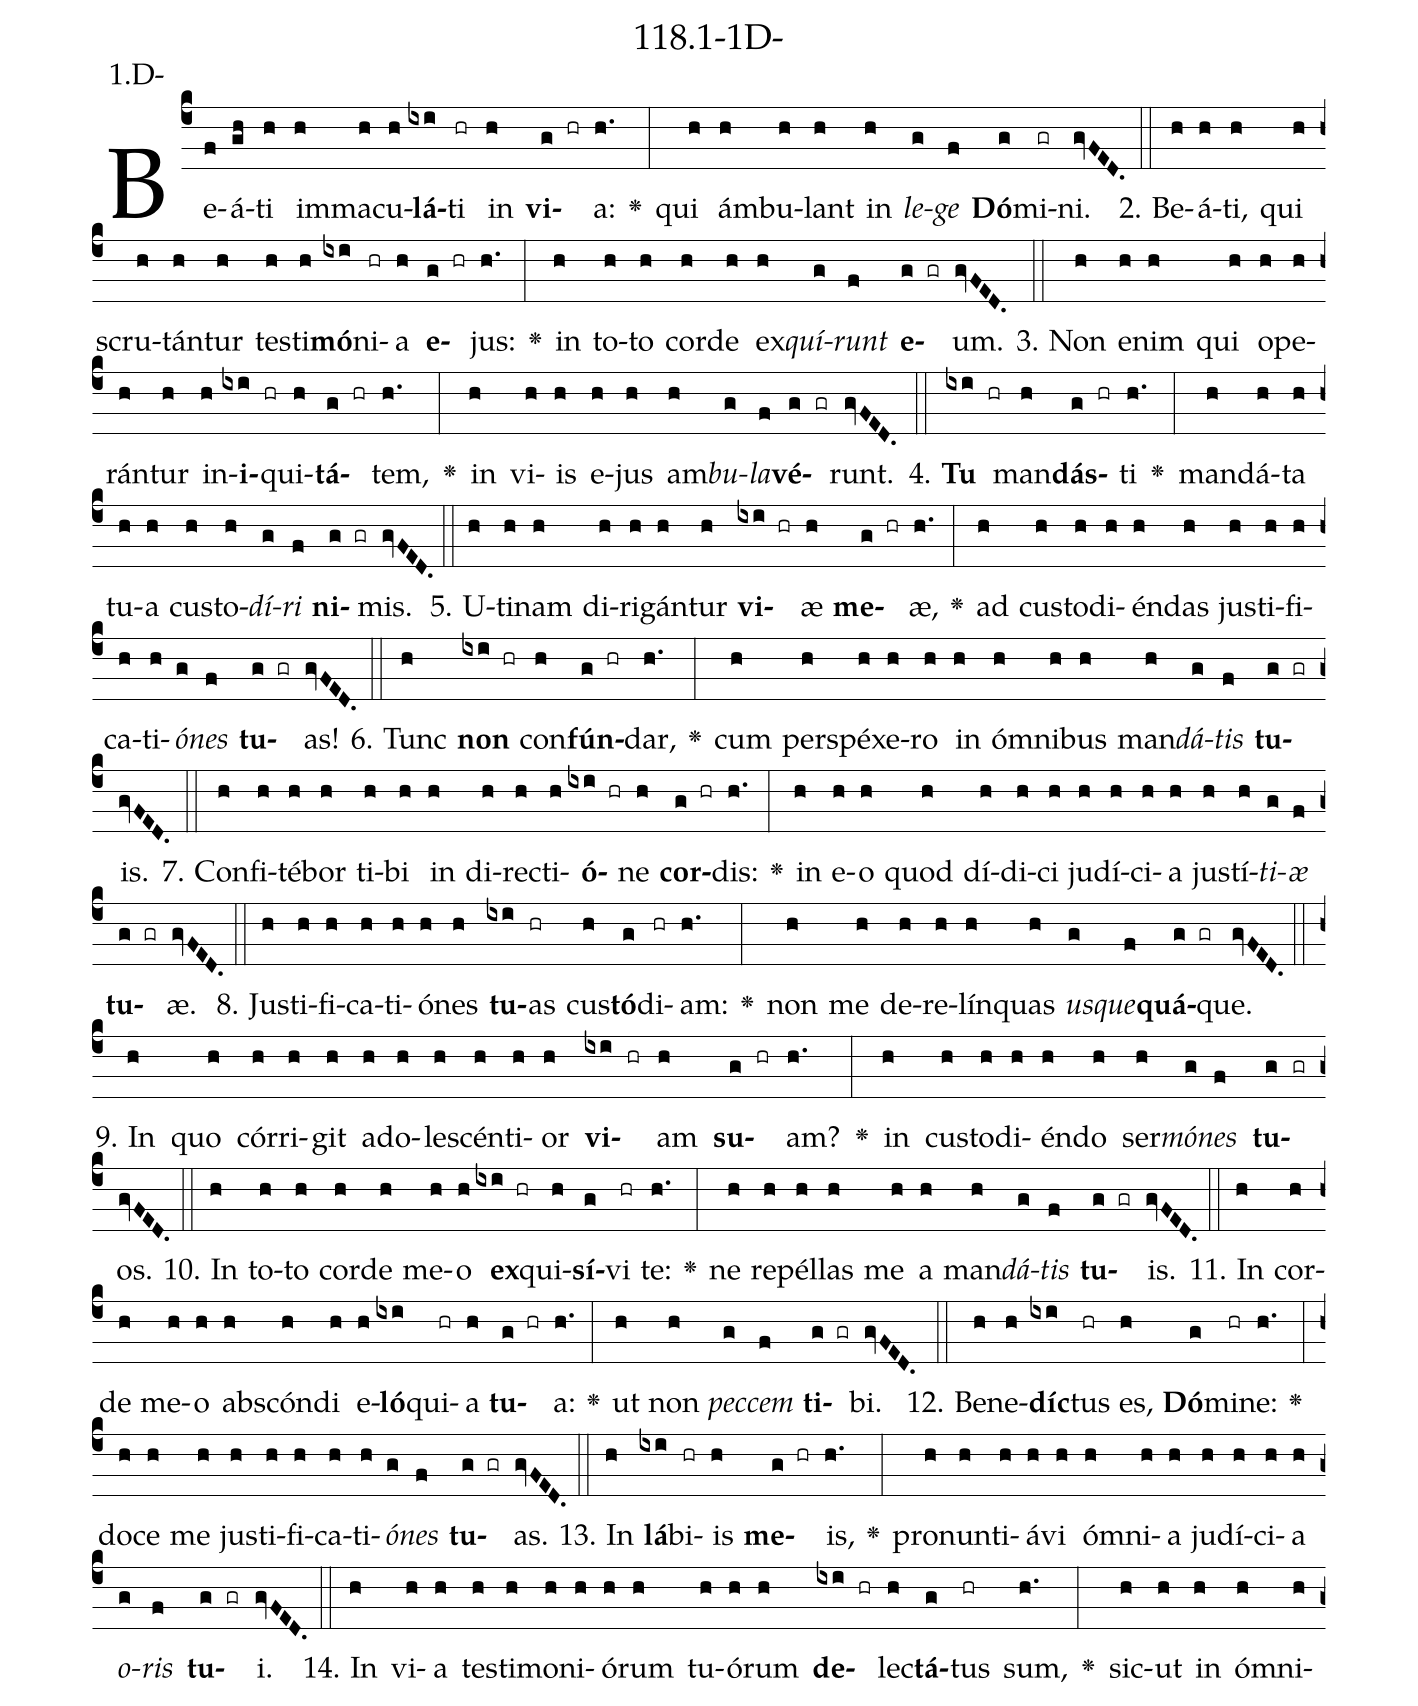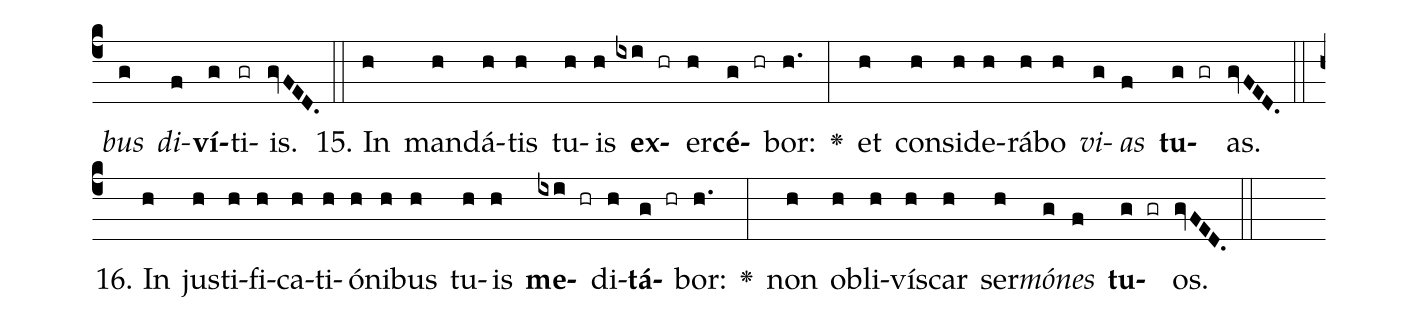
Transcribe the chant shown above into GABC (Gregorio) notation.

name: 118.1-1D-;
annotation: 1.D-;
%%
(c4)Be(f)á(gh)ti(h) im(h)ma(h)cu(h)<b>lá</b>(ixi)ti(hr) in(h) <b>vi</b>(g hr)a:(h.) <v>\greheightstar</v>(:) qui(h) ám(h)bu(h)lant(h) in(h) <i>le</i>(g)<i>ge</i>(f) <b>Dó</b>(g)mi(gr)ni.(gvFED.) (::)
2. Be(h)á(h)ti,(h) qui(h) scru(h)tán(h)tur(h) tes(h)ti(h)<b>mó</b>(ixi)ni(hr)a(h) <b>e</b>(g hr)jus:(h.) <v>\greheightstar</v>(:) in(h) to(h)to(h) cor(h)de(h) ex(h)<i>quí</i>(g)<i>runt</i>(f) <b>e</b>(g gr)um.(gvFED.) (::)
3. Non(h) e(h)nim(h) qui(h) o(h)pe(h)rán(h)tur(h) in(h)<b>i</b>(ixi hr)qui(h)<b>tá</b>(g hr)tem,(h.) <v>\greheightstar</v>(:) in(h) vi(h)is(h) e(h)jus(h) am(h)<i>bu</i>(g)<i>la</i>(f)<b>vé</b>(g gr)runt.(gvFED.) (::)
4. <b>Tu</b>(ixi hr) man(h)<b>dás</b>(g hr)ti(h.) <v>\greheightstar</v>(:) man(h)dá(h)ta(h) tu(h)a(h) cus(h)to(h)<i>dí</i>(g)<i>ri</i>(f) <b>ni</b>(g gr)mis.(gvFED.) (::)
5. U(h)ti(h)nam(h) di(h)ri(h)gán(h)tur(h) <b>vi</b>(ixi hr)æ(h) <b>me</b>(g hr)æ,(h.) <v>\greheightstar</v>(:) ad(h) cus(h)to(h)di(h)én(h)das(h) jus(h)ti(h)fi(h)ca(h)ti(h)<i>ó</i>(g)<i>nes</i>(f) <b>tu</b>(g gr)as!(gvFED.) (::)
6. Tunc(h) <b>non</b>(ixi hr) con(h)<b>fún</b>(g hr)dar,(h.) <v>\greheightstar</v>(:) cum(h) per(h)spé(h)xe(h)ro(h) in(h) óm(h)ni(h)bus(h) man(h)<i>dá</i>(g)<i>tis</i>(f) <b>tu</b>(g gr)is.(gvFED.) (::)
7. Con(h)fi(h)té(h)bor(h) ti(h)bi(h) in(h) di(h)rec(h)ti(h)<b>ó</b>(ixi hr)ne(h) <b>cor</b>(g hr)dis:(h.) <v>\greheightstar</v>(:) in(h) e(h)o(h) quod(h) dí(h)di(h)ci(h) ju(h)dí(h)ci(h)a(h) jus(h)tí(h)<i>ti</i>(g)<i>æ</i>(f) <b>tu</b>(g gr)æ.(gvFED.) (::)
8. Jus(h)ti(h)fi(h)ca(h)ti(h)ó(h)nes(h) <b>tu</b>(ixi)as(hr) cus(h)<b>tó</b>(g)di(hr)am:(h.) <v>\greheightstar</v>(:) non(h) me(h) de(h)re(h)lín(h)quas(h) <i>us</i>(g)<i>que</i>(f)<b>quá</b>(g gr)que.(gvFED.) (::)
9. In(h) quo(h) cór(h)ri(h)git(h) ad(h)o(h)le(h)scén(h)ti(h)or(h) <b>vi</b>(ixi hr)am(h) <b>su</b>(g hr)am?(h.) <v>\greheightstar</v>(:) in(h) cus(h)to(h)di(h)én(h)do(h) ser(h)<i>mó</i>(g)<i>nes</i>(f) <b>tu</b>(g gr)os.(gvFED.) (::)
10. In(h) to(h)to(h) cor(h)de(h) me(h)o(h) <b>ex</b>(ixi hr)qui(h)<b>sí</b>(g)vi(hr) te:(h.) <v>\greheightstar</v>(:) ne(h) re(h)pél(h)las(h) me(h) a(h) man(h)<i>dá</i>(g)<i>tis</i>(f) <b>tu</b>(g gr)is.(gvFED.) (::)
11. In(h) cor(h)de(h) me(h)o(h) abs(h)cón(h)di(h) e(h)<b>ló</b>(ixi)qui(hr)a(h) <b>tu</b>(g hr)a:(h.) <v>\greheightstar</v>(:) ut(h) non(h) <i>pec</i>(g)<i>cem</i>(f) <b>ti</b>(g gr)bi.(gvFED.) (::)
12. Be(h)ne(h)<b>díc</b>(ixi)tus(hr) es,(h) <b>Dó</b>(g)mi(hr)ne:(h.) <v>\greheightstar</v>(:) do(h)ce(h) me(h) jus(h)ti(h)fi(h)ca(h)ti(h)<i>ó</i>(g)<i>nes</i>(f) <b>tu</b>(g gr)as.(gvFED.) (::)
13. In(h) <b>lá</b>(ixi)bi(hr)is(h) <b>me</b>(g hr)is,(h.) <v>\greheightstar</v>(:) pro(h)nun(h)ti(h)á(h)vi(h) óm(h)ni(h)a(h) ju(h)dí(h)ci(h)a(h) <i>o</i>(g)<i>ris</i>(f) <b>tu</b>(g gr)i.(gvFED.) (::)
14. In(h) vi(h)a(h) tes(h)ti(h)mo(h)ni(h)ó(h)rum(h) tu(h)ó(h)rum(h) <b>de</b>(ixi hr)lec(h)<b>tá</b>(g)tus(hr) sum,(h.) <v>\greheightstar</v>(:) sic(h)ut(h) in(h) óm(h)ni(h)<i>bus</i>(g) <i>di</i>(f)<b>ví</b>(g)ti(gr)is.(gvFED.) (::)
15. In(h) man(h)dá(h)tis(h) tu(h)is(h) <b>ex</b>(ixi hr)er(h)<b>cé</b>(g hr)bor:(h.) <v>\greheightstar</v>(:) et(h) con(h)si(h)de(h)rá(h)bo(h) <i>vi</i>(g)<i>as</i>(f) <b>tu</b>(g gr)as.(gvFED.) (::)
16. In(h) jus(h)ti(h)fi(h)ca(h)ti(h)ó(h)ni(h)bus(h) tu(h)is(h) <b>me</b>(ixi hr)di(h)<b>tá</b>(g hr)bor:(h.) <v>\greheightstar</v>(:) non(h) ob(h)li(h)vís(h)car(h) ser(h)<i>mó</i>(g)<i>nes</i>(f) <b>tu</b>(g gr)os.(gvFED.) (::)
